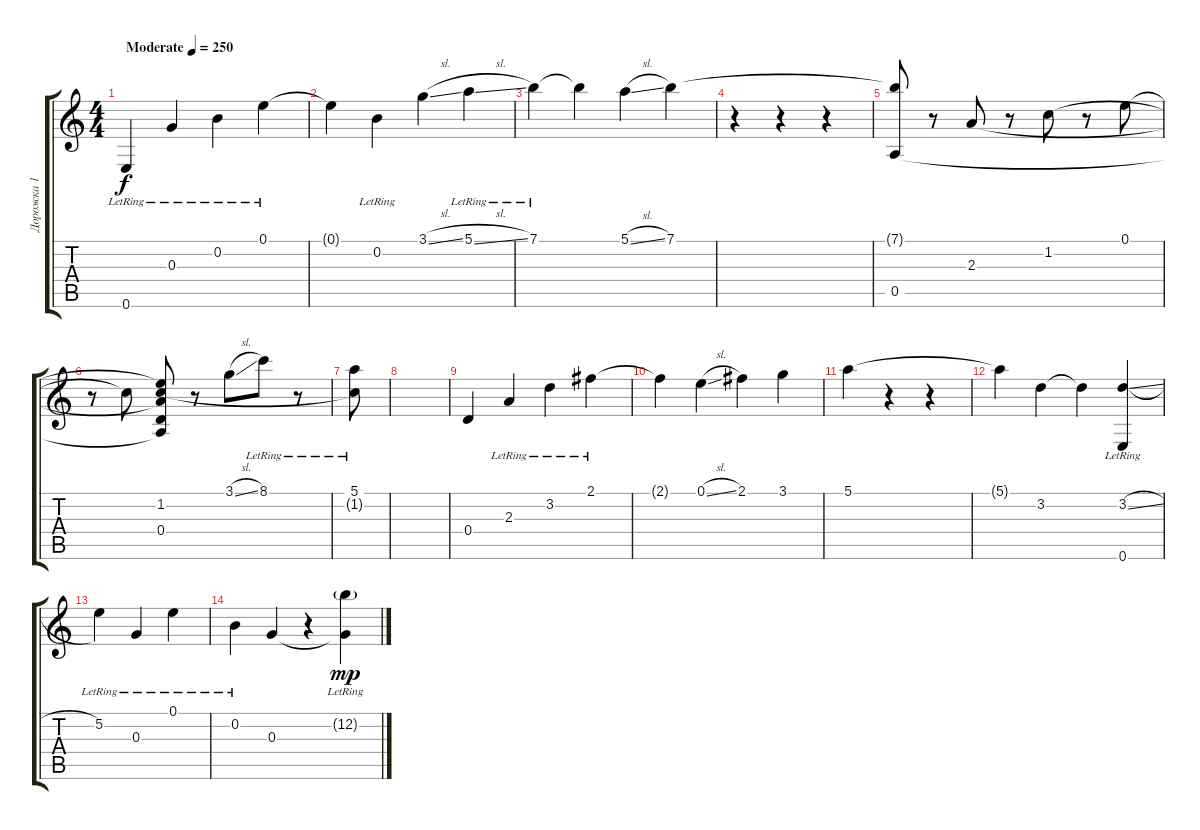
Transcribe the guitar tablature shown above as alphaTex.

\track ("Дорожка 1" "Дорожка 1") {instrument acousticguitarsteel}
\staff {score tabs}
\tuning (E4 B3 G3 D3 A2 E2) {hide}
\ts (4 4)
\tempo (250 "Moderate")
\clef g2
\ks c
0.6{lr}.4{dy f instrument acousticguitarsteel} 0.3{lr}.4 0.2{lr}.4 0.1{lr}.4 |
0.1{t}.4 0.2{lr}.4 3.1{sl}.4 5.1{sl lr}.4 |
7.1{lr}.4 7.1{t}.4 5.1{sl}.4 7.1.4 |
r.4 r.4 r.4 |
(7.1{t} 0.5).8 r.8 2.3.8 r.8 1.2.8 r.8 0.1.8 |
r.8 1.2{t}.8 (0.1{t} 1.2 2.3{t} 0.4 0.5{t}).8 r.8 3.1{sl}.8 8.1{lr}.8 r.8 |
(5.1{lr} 1.2{t}).8 |
|
0.4.4 2.3{lr}.4 3.2{lr}.4 2.1{lr}.4 |
2.1{t}.4 0.1{sl}.4 2.1.4 3.1.4 |
5.1.4 r.4 r.4 |
5.1{t}.4 3.2.4 3.2{t}.4 (3.2{sl} 0.6{lr}).4 |
5.2{lr}.4 0.3{lr}.4 0.1{lr}.4 |
0.2{lr}.4 0.3.4 r.4 (12.2{g lr} 0.3{t}).4{dy mp}
